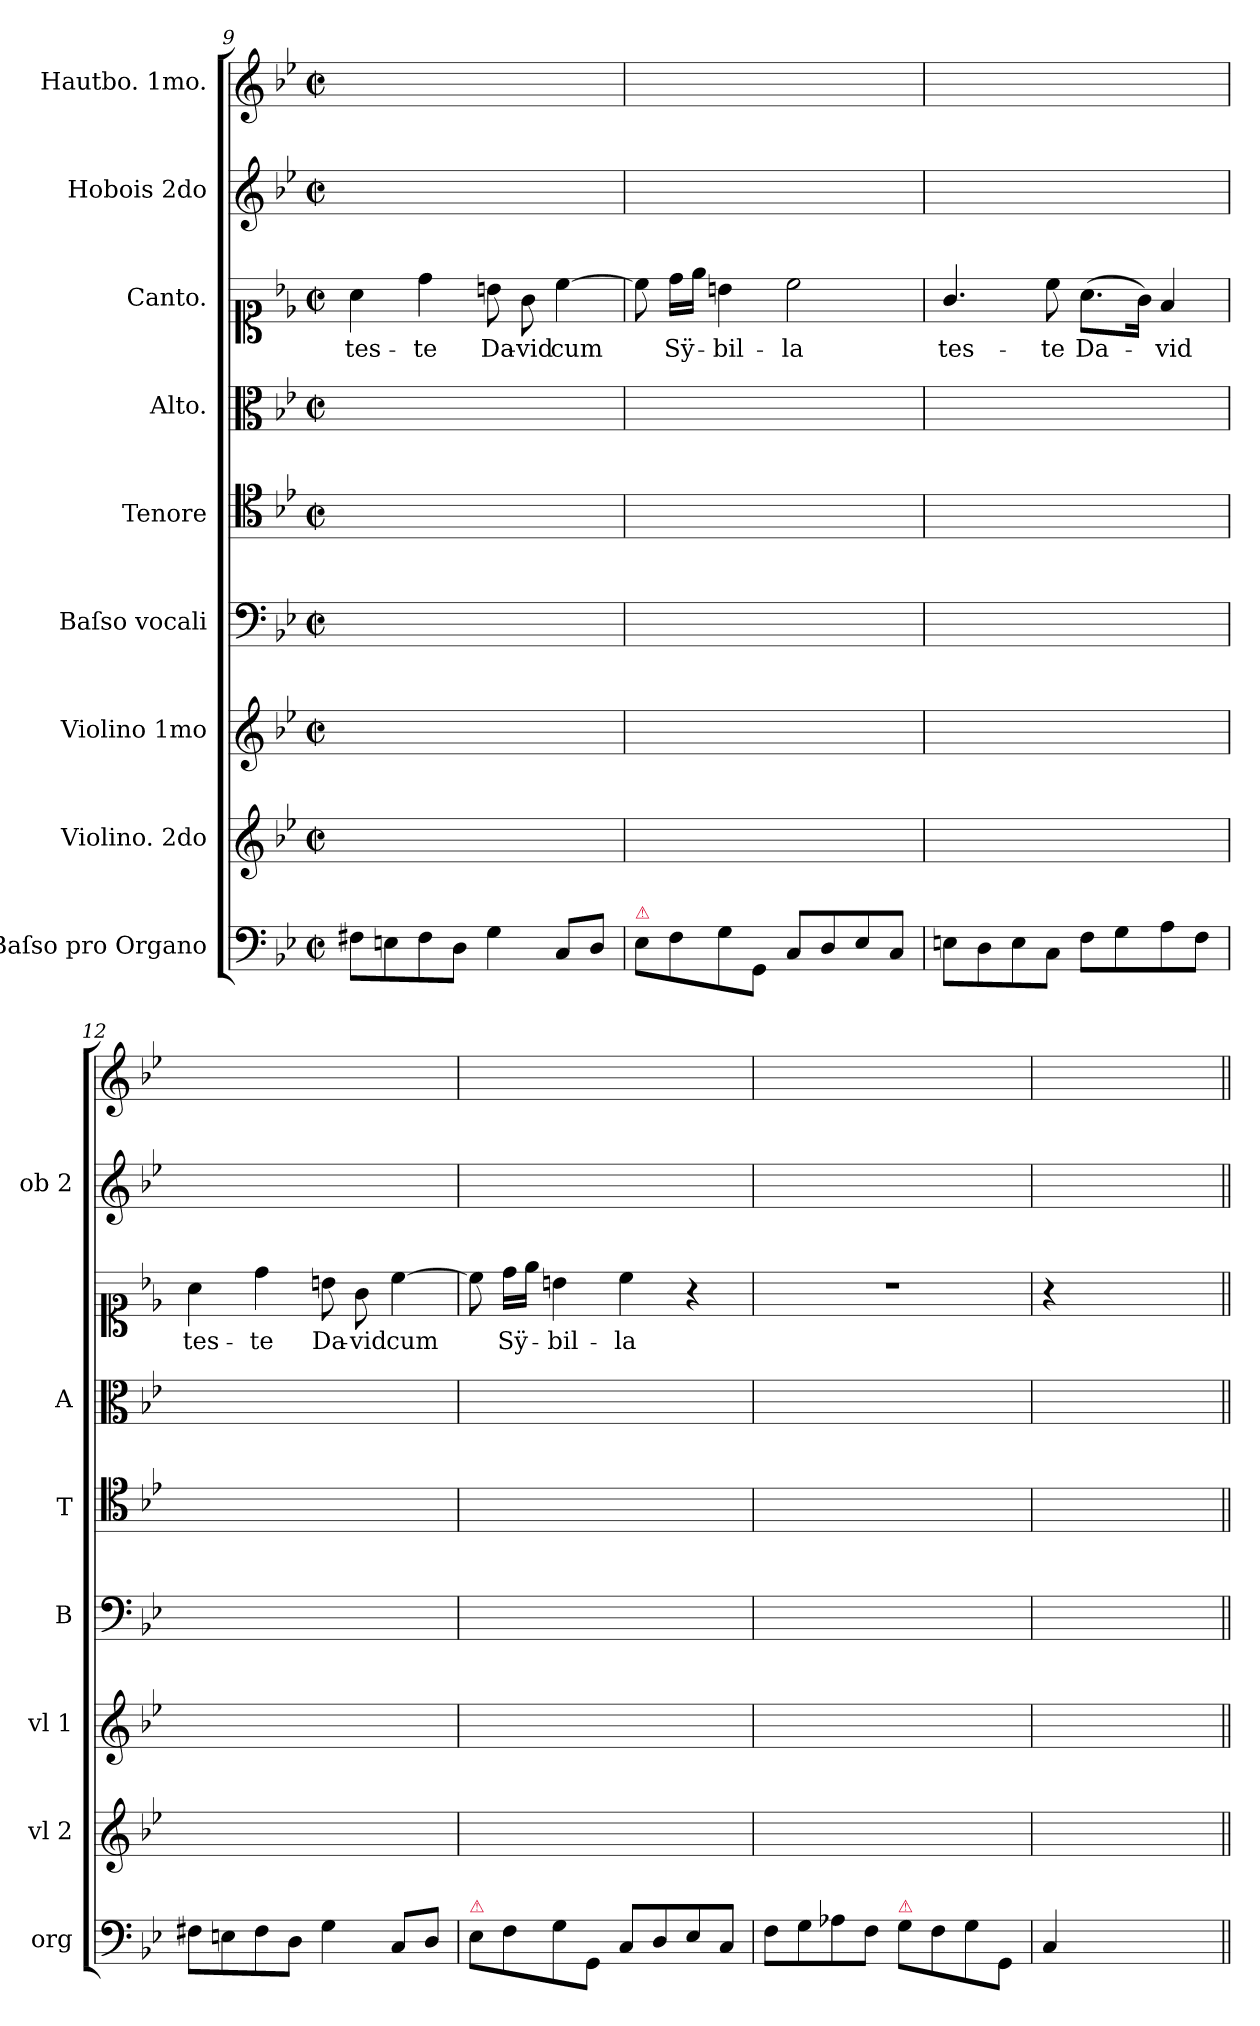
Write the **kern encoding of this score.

**kern	**kern	**kern	**kern	**kern	**kern	**kern	**text	**kern	**kern
*part9	*part8	*part7	*part6	*part5	*part4	*part3	*part3	*part2	*part1
*staff9	*staff8	*staff7	*staff6	*staff5	*staff4	*staff3	*staff3	*staff2	*staff1
*I"Baſso pro Organo	*I"Violino. 2do	*I"Violino 1mo	*I"Baſso vocali	*I"Tenore	*I"Alto.	*I"Canto.	*	*I"Hobois 2do	*I"Hautbo. 1mo.
*I'org	*I'vl 2	*I'vl 1	*I'B	*I'T	*I'A	*	*	*I'ob 2	*
*clefF4	*clefG2	*clefG2	*clefF4	*clefC4	*clefC3	*clefC1	*	*clefG2	*clefG2
*k[b-e-]	*k[b-e-]	*k[b-e-]	*k[b-e-]	*k[b-e-]	*k[b-e-]	*k[b-e-]	*	*k[b-e-]	*k[b-e-]
*M2/2	*M2/2	*M2/2	*M2/2	*M2/2	*M2/2	*M2/2	*	*M2/2	*M2/2
*met(c|)	*met(c|)	*met(c|)	*met(c|)	*met(c|)	*met(c|)	*met(c|)	*	*met(c|)	*met(c|)
=9	=9	=9	=9	=9	=9	=9	=9	=9	=9
8F#X\L	1ryy	1ryy	1ryy	1ryy	1ryy	4a\	tes-	1ryy	1ryy
8En\	.	.	.	.	.	.	.	.	.
8F#\	.	.	.	.	.	4dd\	-te	.	.
8D\J	.	.	.	.	.	.	.	.	.
4G\	.	.	.	.	.	8bn\	Da-	.	.
.	.	.	.	.	.	8g\	-vid	.	.
8C/L	.	.	.	.	.	[4cc\	cum	.	.
8D/J	.	.	.	.	.	.	.	.	.
=10	=10	=10	=10	=10	=10	=10	=10	=10	=10
!LO:TX:a:color=crimson:t=⚠	!	!	!	!	!	!	!	!	!
8E-\L	1ryy	1ryy	1ryy	1ryy	1ryy	8cc!\]	.	1ryy	1ryy
8F\	.	.	.	.	.	16dd\LL	Sÿ-	.	.
.	.	.	.	.	.	16ee-\JJ	.	.	.
8G\	.	.	.	.	.	4bn\	-bil-	.	.
8GG/J	.	.	.	.	.	.	.	.	.
8C/L	.	.	.	.	.	2cc\	-la	.	.
8D/	.	.	.	.	.	.	.	.	.
8E-/	.	.	.	.	.	.	.	.	.
8C/J	.	.	.	.	.	.	.	.	.
=11	=11	=11	=11	=11	=11	=11	=11	=11	=11
8En\L	1ryy	1ryy	1ryy	1ryy	1ryy	4.g/	tes-	1ryy	1ryy
8D\	.	.	.	.	.	.	.	.	.
8E\	.	.	.	.	.	.	.	.	.
8C\J	.	.	.	.	.	8cc\	-te	.	.
8F\L	.	.	.	.	.	(8.a\L	Da-	.	.
8G\	.	.	.	.	.	.	.	.	.
.	.	.	.	.	.	16g\Jk)	.	.	.
8A\	.	.	.	.	.	4f/	-vid	.	.
8F\J	.	.	.	.	.	.	.	.	.
=12	=12	=12	=12	=12	=12	=12	=12	=12	=12
8F#X\L	1ryy	1ryy	1ryy	1ryy	1ryy	4a\	tes-	1ryy	1ryy
8En\	.	.	.	.	.	.	.	.	.
8F#\	.	.	.	.	.	4dd\	-te	.	.
8D\J	.	.	.	.	.	.	.	.	.
4G\	.	.	.	.	.	8bn\	Da-	.	.
.	.	.	.	.	.	8g\	-vid	.	.
8C/L	.	.	.	.	.	[4cc\	cum	.	.
8D/J	.	.	.	.	.	.	.	.	.
=13	=13	=13	=13	=13	=13	=13	=13	=13	=13
!LO:TX:a:color=crimson:t=⚠	!	!	!	!	!	!	!	!	!
8E-\L	1ryy	1ryy	1ryy	1ryy	1ryy	8cc!\]	.	1ryy	1ryy
8F\	.	.	.	.	.	16dd\LL	Sÿ-	.	.
.	.	.	.	.	.	16ee-\JJ	.	.	.
8G\	.	.	.	.	.	4bn\	-bil-	.	.
8GG/J	.	.	.	.	.	.	.	.	.
8C/L	.	.	.	.	.	4cc\	-la	.	.
8D/	.	.	.	.	.	.	.	.	.
8E-/	.	.	.	.	.	4r	.	.	.
8C/J	.	.	.	.	.	.	.	.	.
=14	=14	=14	=14	=14	=14	=14	=14	=14	=14
8F\L	1ryy	1ryy	1ryy	1ryy	1ryy	1r	.	1ryy	1ryy
8G\	.	.	.	.	.	.	.	.	.
8A-X\	.	.	.	.	.	.	.	.	.
8F\J	.	.	.	.	.	.	.	.	.
!LO:TX:a:color=crimson:t=⚠	!	!	!	!	!	!	!	!	!
8G\L	.	.	.	.	.	.	.	.	.
8F\	.	.	.	.	.	.	.	.	.
8G\	.	.	.	.	.	.	.	.	.
8GG/J	.	.	.	.	.	.	.	.	.
=15	=15	=15	=15	=15	=15	=15	=15	=15	=15
4C/	1ryy	1ryy	1ryy	1ryy	1ryy	4r	.	1ryy	1ryy
4ryy	.	.	.	.	.	4ryy	.	.	.
2ryy	.	.	.	.	.	2ryy	.	.	.
=||	=||	=||	=||	=||	=||	=||	=||	=||	=||
*-	*-	*-	*-	*-	*-	*-	*-	*-	*-
